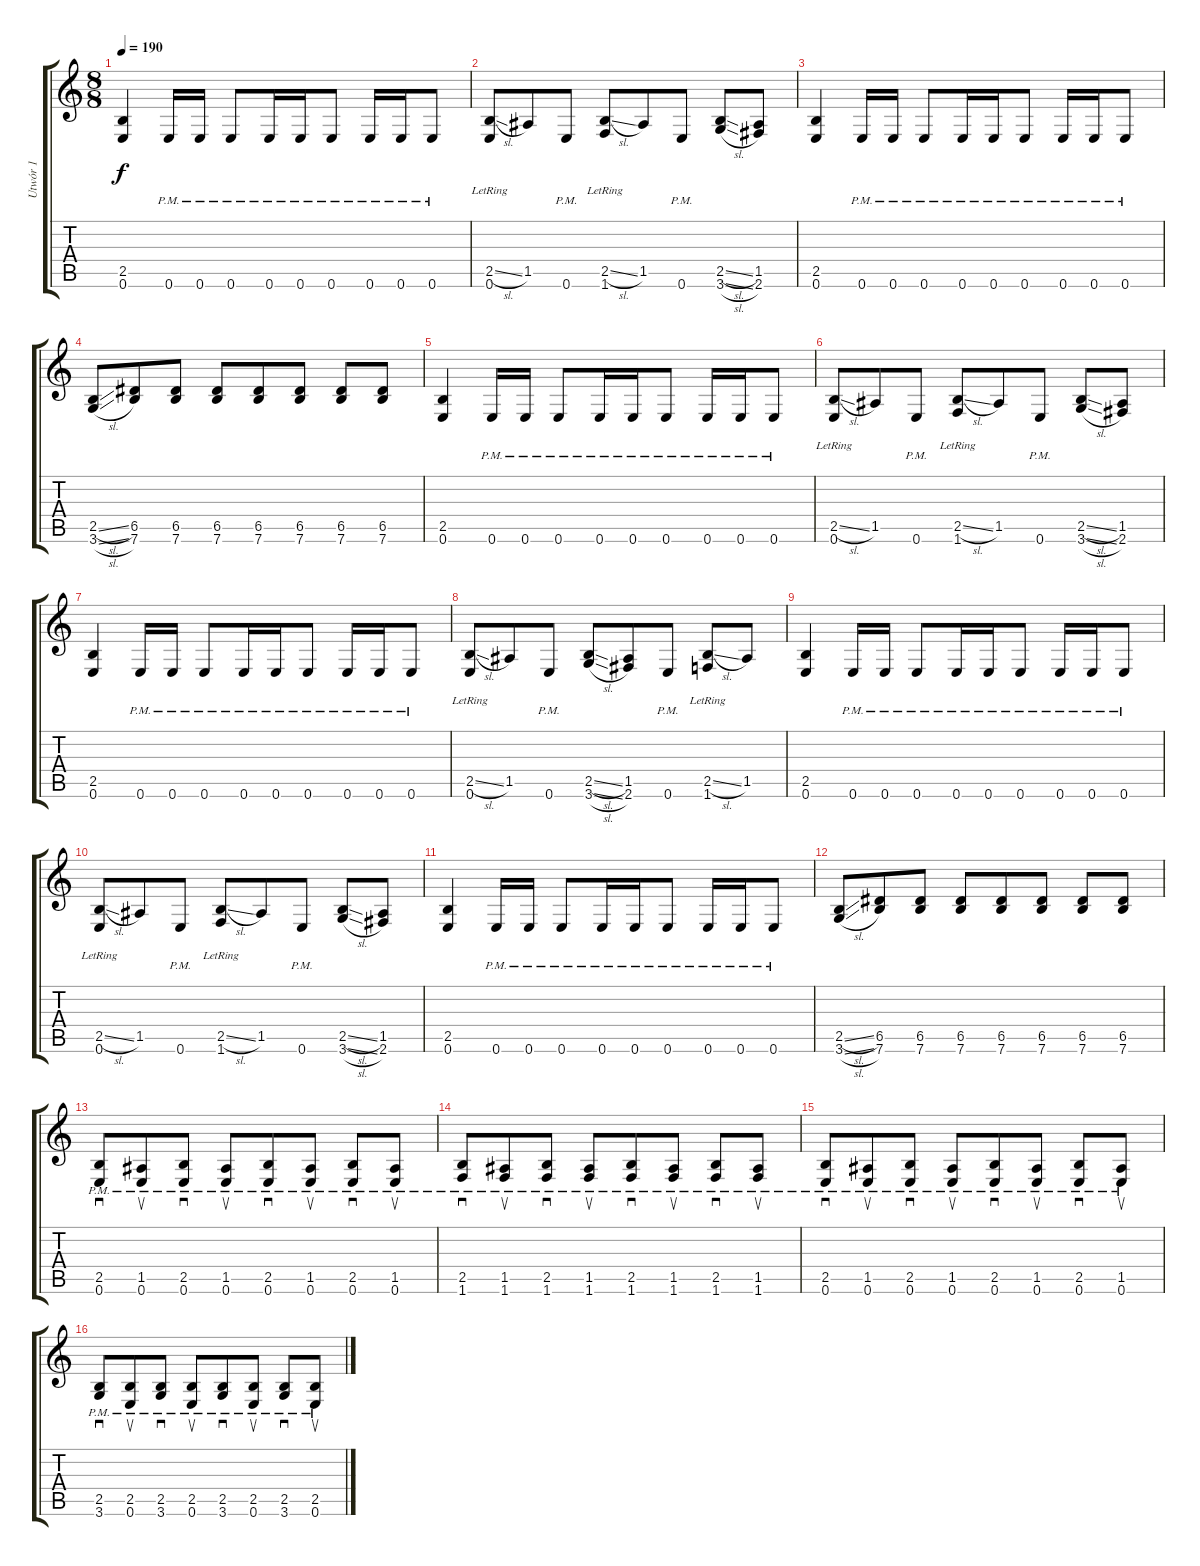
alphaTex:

\track ("Utwór 1" "Utwór 1") {instrument distortionguitar}
\staff {score tabs}
\tuning (E4 B3 G3 D3 A2 E2) {hide}
\ts (8 8)
\tempo 190
\clef g2
\ks c
(2.5 0.6).4{dy f} 0.6{pm}.16 0.6{pm}.16 0.6{pm}.8 0.6{pm}.16 0.6{pm}.16 0.6{pm}.8 0.6{pm}.16 0.6{pm}.16 0.6{pm}.8 |
(2.5{sl} 0.6{lr}).8 1.5.8 0.6{pm}.8 (2.5{sl} 1.6{lr}).8 1.5.8 0.6{pm}.8 (2.5{sl} 3.6{sl}).8 (1.5 2.6).8 |
(2.5 0.6).4 0.6{pm}.16 0.6{pm}.16 0.6{pm}.8 0.6{pm}.16 0.6{pm}.16 0.6{pm}.8 0.6{pm}.16 0.6{pm}.16 0.6{pm}.8 |
(2.5{sl} 3.6{sl}).8 (6.5 7.6).8 (6.5 7.6).8 (6.5 7.6).8 (6.5 7.6).8 (6.5 7.6).8 (6.5 7.6).8 (6.5 7.6).8 |
(2.5 0.6).4 0.6{pm}.16 0.6{pm}.16 0.6{pm}.8 0.6{pm}.16 0.6{pm}.16 0.6{pm}.8 0.6{pm}.16 0.6{pm}.16 0.6{pm}.8 |
(2.5{sl} 0.6{lr}).8 1.5.8 0.6{pm}.8 (2.5{sl} 1.6{lr}).8 1.5.8 0.6{pm}.8 (2.5{sl} 3.6{sl}).8 (1.5 2.6).8 |
(2.5 0.6).4 0.6{pm}.16 0.6{pm}.16 0.6{pm}.8 0.6{pm}.16 0.6{pm}.16 0.6{pm}.8 0.6{pm}.16 0.6{pm}.16 0.6{pm}.8 |
(2.5{sl} 0.6{lr}).8 1.5.8 0.6{pm}.8 (2.5{sl} 3.6{sl}).8 (1.5 2.6).8 0.6{pm}.8 (2.5{sl} 1.6{lr}).8 1.5.8 |
(2.5 0.6).4 0.6{pm}.16 0.6{pm}.16 0.6{pm}.8 0.6{pm}.16 0.6{pm}.16 0.6{pm}.8 0.6{pm}.16 0.6{pm}.16 0.6{pm}.8 |
(2.5{sl} 0.6{lr}).8 1.5.8 0.6{pm}.8 (2.5{sl} 1.6{lr}).8 1.5.8 0.6{pm}.8 (2.5{sl} 3.6{sl}).8 (1.5 2.6).8 |
(2.5 0.6).4 0.6{pm}.16 0.6{pm}.16 0.6{pm}.8 0.6{pm}.16 0.6{pm}.16 0.6{pm}.8 0.6{pm}.16 0.6{pm}.16 0.6{pm}.8 |
(2.5{sl} 3.6{sl}).8 (6.5 7.6).8 (6.5 7.6).8 (6.5 7.6).8 (6.5 7.6).8 (6.5 7.6).8 (6.5 7.6).8 (6.5 7.6).8 |
(2.5{pm} 0.6{pm}).8{sd} (1.5{pm} 0.6{pm}).8{su} (2.5{pm} 0.6{pm}).8{sd} (1.5{pm} 0.6{pm}).8{su} (2.5{pm} 0.6{pm}).8{sd} (1.5{pm} 0.6{pm}).8{su} (2.5{pm} 0.6{pm}).8{sd} (1.5{pm} 0.6{pm}).8{su} |
(2.5{pm} 1.6{pm}).8{sd} (1.5{pm} 1.6{pm}).8{su} (2.5{pm} 1.6{pm}).8{sd} (1.5{pm} 1.6{pm}).8{su} (2.5{pm} 1.6{pm}).8{sd} (1.5{pm} 1.6{pm}).8{su} (2.5{pm} 1.6{pm}).8{sd} (1.5{pm} 1.6{pm}).8{su} |
(2.5{pm} 0.6{pm}).8{sd} (1.5{pm} 0.6{pm}).8{su} (2.5{pm} 0.6{pm}).8{sd} (1.5{pm} 0.6{pm}).8{su} (2.5{pm} 0.6{pm}).8{sd} (1.5{pm} 0.6{pm}).8{su} (2.5{pm} 0.6{pm}).8{sd} (1.5{pm} 0.6{pm}).8{su} |
(2.5{pm} 3.6{pm}).8{sd} (2.5{pm} 0.6{pm}).8{su} (2.5{pm} 3.6{pm}).8{sd} (2.5{pm} 0.6{pm}).8{su} (2.5{pm} 3.6{pm}).8{sd} (2.5{pm} 0.6{pm}).8{su} (2.5{pm} 3.6{pm}).8{sd} (2.5{pm} 0.6{pm}).8{su}
